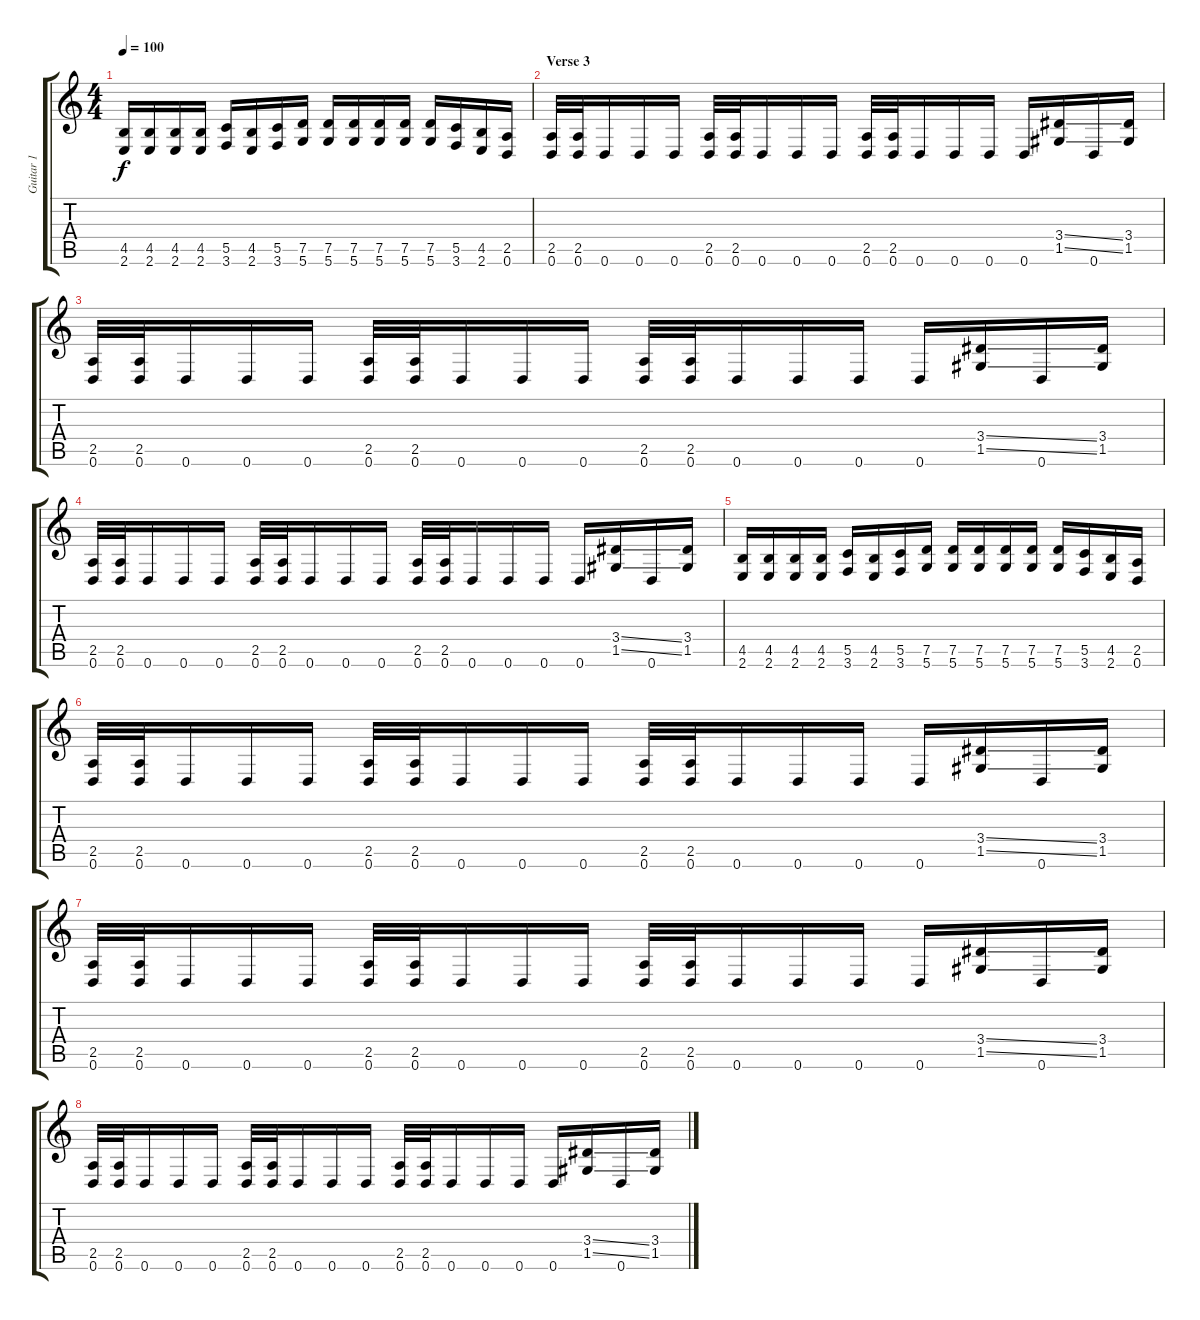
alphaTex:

\track ("Guitar 1" "Guitar 1") {instrument distortionguitar}
\staff {score tabs}
\tuning (D4 A3 F3 C3 G2 D2) {hide}
\ts (4 4)
\tempo 100
\clef g2
\ks c
(4.5 2.6).16{dy f} (4.5 2.6).16 (4.5 2.6).16 (4.5 2.6).16 (5.5 3.6).16 (4.5 2.6).16 (5.5 3.6).16 (7.5 5.6).16 (7.5 5.6).16 (7.5 5.6).16 (7.5 5.6).16 (7.5 5.6).16 (7.5 5.6).16 (5.5 3.6).16 (4.5 2.6).16 (2.5 0.6).16 |
\section ("" "Verse 3")
(2.5 0.6).32 (2.5 0.6).32 0.6.16 0.6.16 0.6.16 (2.5 0.6).32 (2.5 0.6).32 0.6.16 0.6.16 0.6.16 (2.5 0.6).32 (2.5 0.6).32 0.6.16 0.6.16 0.6.16 0.6.16 (3.4{ss} 1.5{ss}).16 0.6.16 (3.4 1.5).16 |
(2.5 0.6).32 (2.5 0.6).32 0.6.16 0.6.16 0.6.16 (2.5 0.6).32 (2.5 0.6).32 0.6.16 0.6.16 0.6.16 (2.5 0.6).32 (2.5 0.6).32 0.6.16 0.6.16 0.6.16 0.6.16 (3.4{ss} 1.5{ss}).16 0.6.16 (3.4 1.5).16 |
(2.5 0.6).32 (2.5 0.6).32 0.6.16 0.6.16 0.6.16 (2.5 0.6).32 (2.5 0.6).32 0.6.16 0.6.16 0.6.16 (2.5 0.6).32 (2.5 0.6).32 0.6.16 0.6.16 0.6.16 0.6.16 (3.4{ss} 1.5{ss}).16 0.6.16 (3.4 1.5).16 |
(4.5 2.6).16 (4.5 2.6).16 (4.5 2.6).16 (4.5 2.6).16 (5.5 3.6).16 (4.5 2.6).16 (5.5 3.6).16 (7.5 5.6).16 (7.5 5.6).16 (7.5 5.6).16 (7.5 5.6).16 (7.5 5.6).16 (7.5 5.6).16 (5.5 3.6).16 (4.5 2.6).16 (2.5 0.6).16 |
(2.5 0.6).32 (2.5 0.6).32 0.6.16 0.6.16 0.6.16 (2.5 0.6).32 (2.5 0.6).32 0.6.16 0.6.16 0.6.16 (2.5 0.6).32 (2.5 0.6).32 0.6.16 0.6.16 0.6.16 0.6.16 (3.4{ss} 1.5{ss}).16 0.6.16 (3.4 1.5).16 |
(2.5 0.6).32 (2.5 0.6).32 0.6.16 0.6.16 0.6.16 (2.5 0.6).32 (2.5 0.6).32 0.6.16 0.6.16 0.6.16 (2.5 0.6).32 (2.5 0.6).32 0.6.16 0.6.16 0.6.16 0.6.16 (3.4{ss} 1.5{ss}).16 0.6.16 (3.4 1.5).16 |
(2.5 0.6).32 (2.5 0.6).32 0.6.16 0.6.16 0.6.16 (2.5 0.6).32 (2.5 0.6).32 0.6.16 0.6.16 0.6.16 (2.5 0.6).32 (2.5 0.6).32 0.6.16 0.6.16 0.6.16 0.6.16 (3.4{ss} 1.5{ss}).16 0.6.16 (3.4 1.5).16
